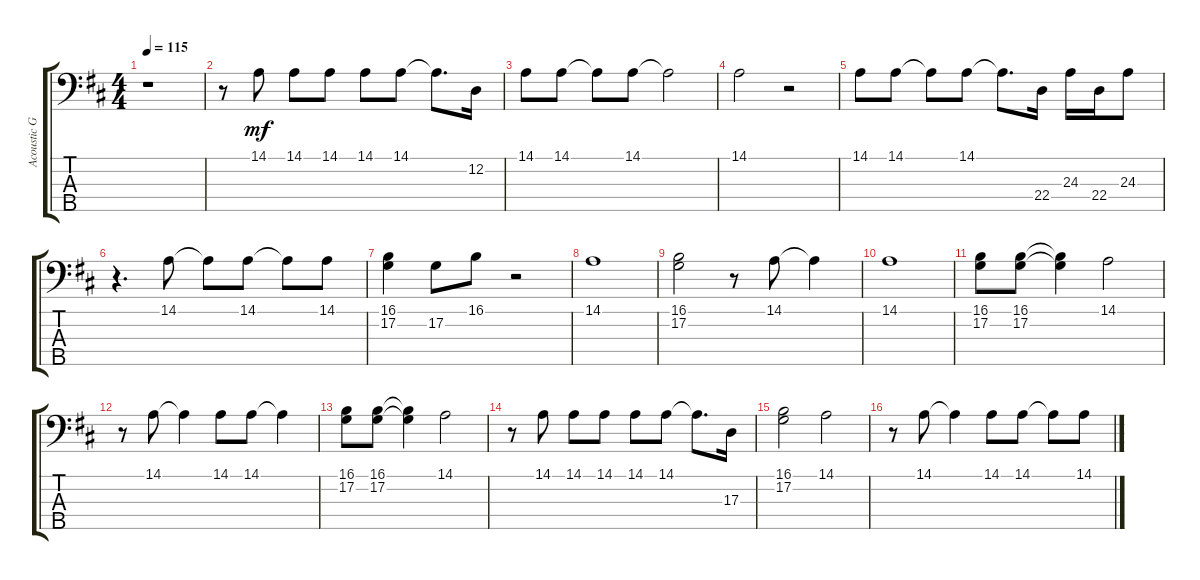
\track ("Acoustic Grand Piano (Staff 2)" "Acoustic G") {instrument acousticgrandpiano}
\staff {score tabs}
\tuning (G2 D2 A1 E1 B0) {hide}
\ts (4 4)
\tempo 115
\clef f4
\ks bminor
r.1{dy mf instrument acousticgrandpiano} |
r.8 14.1.8 14.1.8 14.1.8 14.1.8 14.1.8 14.1{t}.8{d} 12.2.16 |
14.1.8 14.1.8 14.1{t}.8 14.1.8 14.1{t}.2 |
14.1.2 r.2 |
14.1.8 14.1.8 14.1{t}.8 14.1.8 14.1{t}.8{d} 22.4.16 24.3.16 22.4.16 24.3.8 |
r.4{d} 14.1.8 14.1{t}.8 14.1.8 14.1{t}.8 14.1.8 |
(16.1 17.2).4 17.2.8 16.1.8 r.2 |
14.1.1 |
(16.1 17.2).2 r.8 14.1.8 14.1{t}.4 |
14.1.1 |
(16.1 17.2).8 (16.1 17.2).8 (16.1{t} 17.2{t}).4 14.1.2 |
r.8 14.1.8 14.1{t}.4 14.1.8 14.1.8 14.1{t}.4 |
(16.1 17.2).8 (16.1 17.2).8 (16.1{t} 17.2{t}).4 14.1.2 |
r.8 14.1.8 14.1.8 14.1.8 14.1.8 14.1.8 14.1{t}.8{d} 17.3.16 |
(16.1 17.2).2 14.1.2 |
r.8 14.1.8 14.1{t}.4 14.1.8 14.1.8 14.1{t}.8 14.1.8
